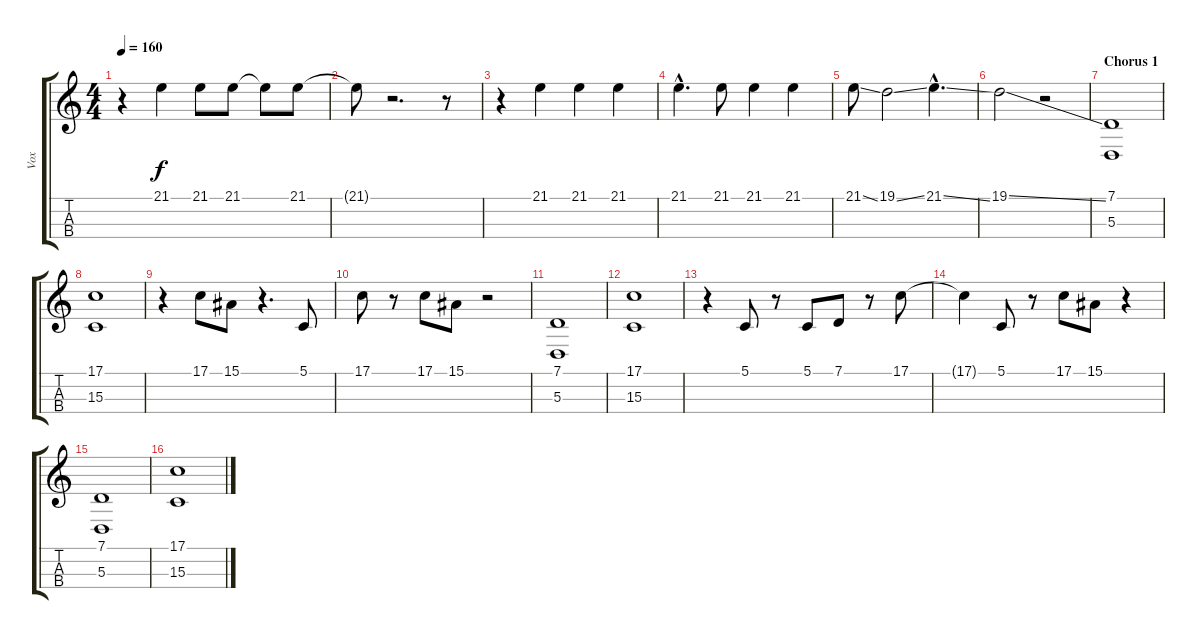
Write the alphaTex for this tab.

\track ("Vox" "Vox") {instrument cello}
\staff {score tabs}
\tuning (G3 D3 A2 E2) {hide}
\ts (4 4)
\tempo 160
\clef g2
\ks c
r.4{dy f} 21.1.4 21.1.8 21.1.8 21.1{t}.8 21.1.8 |
21.1{t}.8 r.2{d} r.8 |
r.4 21.1.4 21.1.4 21.1.4 |
21.1{hac}.4{d} 21.1.8 21.1.4 21.1.4 |
21.1{ss}.8 19.1{ss}.2 21.1{ss hac}.4{d} |
19.1{ss}.2 r.2 |
\section ("" "Chorus 1")
(7.1 5.3).1 |
(17.1 15.3).1 |
r.4 17.1.8 15.1.8 r.4{d} 5.1.8 |
17.1.8 r.8 17.1.8 15.1.8 r.2 |
(7.1 5.3).1 |
(17.1 15.3).1 |
r.4 5.1.8 r.8 5.1.8 7.1.8 r.8 17.1.8 |
17.1{t}.4 5.1.8 r.8 17.1.8 15.1.8 r.4 |
(7.1 5.3).1 |
(17.1 15.3).1
